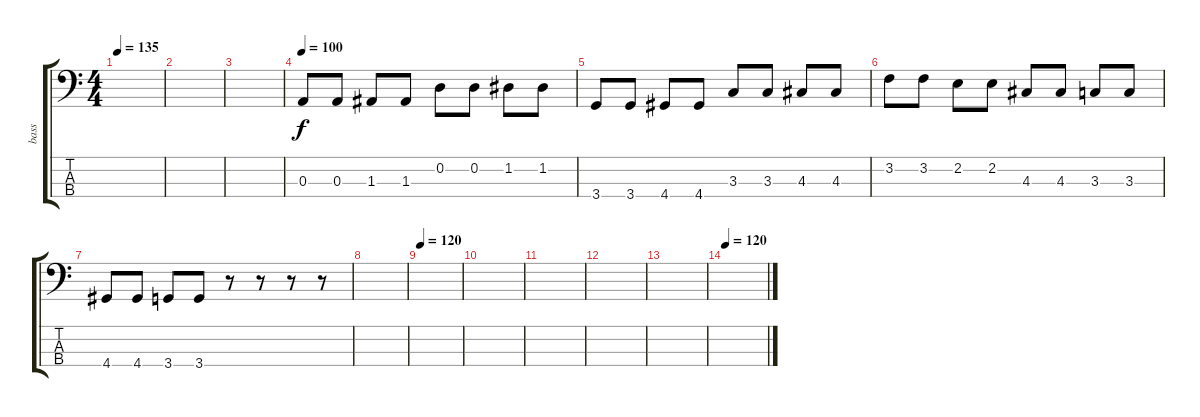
\track ("bass" "bass") {instrument electricbassfinger}
\staff {score tabs}
\tuning (G2 D2 A1 E1) {hide}
\ts (4 4)
\tempo 135
\clef f4
\ks c
|
|
|
\tempo 100
0.3.8 0.3.8 1.3.8 1.3.8 0.2.8 0.2.8 1.2.8 1.2.8 |
3.4.8 3.4.8 4.4.8 4.4.8 3.3.8 3.3.8 4.3.8 4.3.8 |
3.2.8 3.2.8 2.2.8 2.2.8 4.3.8 4.3.8 3.3.8 3.3.8 |
4.4.8 4.4.8 3.4.8 3.4.8 r.8 r.8 r.8 r.8 |
|
\tempo 120
|
|
|
|
|
\tempo 120
